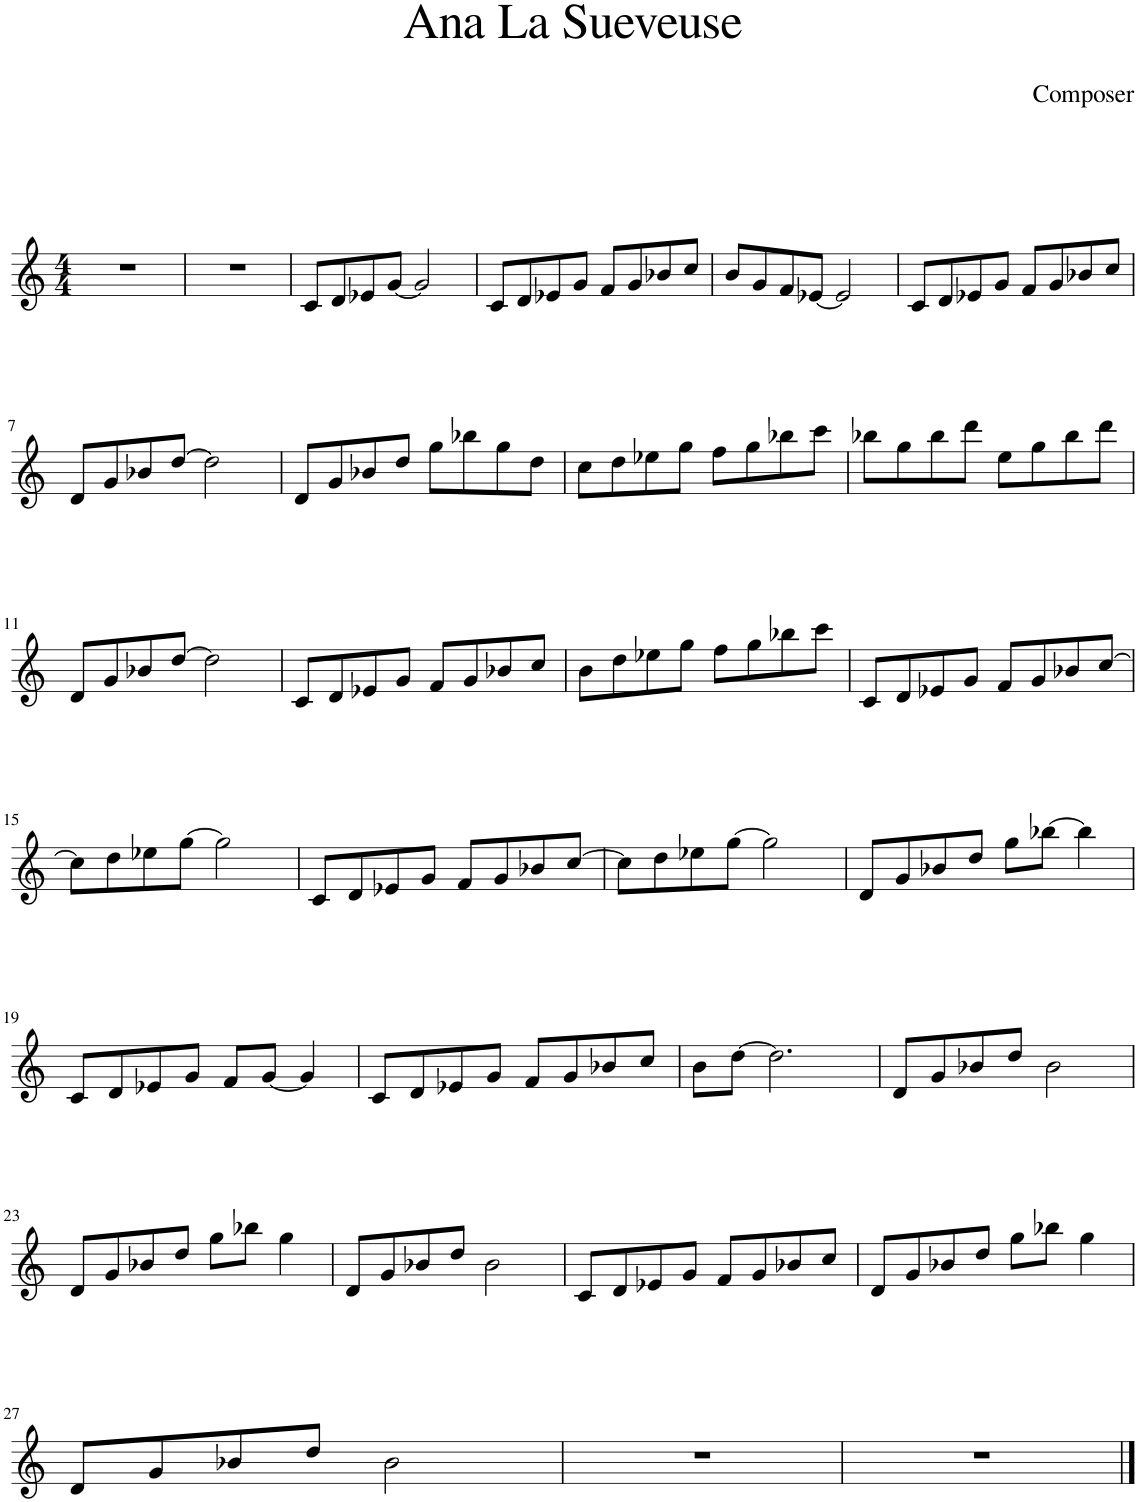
**kern
*part1
*staff1
*I"Piano
*I'Pno.
*clefG2
*k[]
*M4/4
=1
1r
=2
1r
=3
8c/L
8d/
8e-X/
[8g/J
2g/]
=4
8c/L
8d/
8e-X/
8g/J
8f/L
8g/
8b-X/
8cc/J
=5
8b/L
8g/
8f/
[8e-X/J
2e-/]
=6
8c/L
8d/
8e-X/
8g/J
8f/L
8g/
8b-X/
8cc/J
!!LO:LB:g=z
=7
8d/L
8g/
8b-X/
[8dd/J
2dd\]
=8
8d/L
8g/
8b-X/
8dd/J
8gg\L
8bb-X\
8gg\
8dd\J
=9
8cc\L
8dd\
8ee-X\
8gg\J
8ff\L
8gg\
8bb-X\
8ccc\J
=10
8bb-X\L
8gg\
8bb-\
8ddd\J
8ee\L
8gg\
8bb-\
8ddd\J
!!LO:LB:g=z
=11
8d/L
8g/
8b-X/
[8dd/J
2dd\]
=12
8c/L
8d/
8e-X/
8g/J
8f/L
8g/
8b-X/
8cc/J
=13
8b\L
8dd\
8ee-X\
8gg\J
8ff\L
8gg\
8bb-X\
8ccc\J
=14
8c/L
8d/
8e-X/
8g/J
8f/L
8g/
8b-X/
[8cc/J
!!LO:LB:g=z
=15
8cc\L]
8dd\
8ee-X\
[8gg\J
2gg\]
=16
8c/L
8d/
8e-X/
8g/J
8f/L
8g/
8b-X/
[8cc/J
=17
8cc\L]
8dd\
8ee-X\
[8gg\J
2gg\]
=18
8d/L
8g/
8b-X/
8dd/J
8gg\L
[8bb-X\J
4bb-\]
!!LO:LB:g=z
=19
8c/L
8d/
8e-X/
8g/J
8f/L
[8g/J
4g/]
=20
8c/L
8d/
8e-X/
8g/J
8f/L
8g/
8b-X/
8cc/J
=21
8b\L
[8dd\J
2.dd\]
=22
8d/L
8g/
8b-X/
8dd/J
2b-\
!!LO:LB:g=z
=23
8d/L
8g/
8b-X/
8dd/J
8gg\L
8bb-X\J
4gg\
=24
8d/L
8g/
8b-X/
8dd/J
2b-\
=25
8c/L
8d/
8e-X/
8g/J
8f/L
8g/
8b-X/
8cc/J
=26
8d/L
8g/
8b-X/
8dd/J
8gg\L
8bb-X\J
4gg\
!!LO:LB:g=z
=27
8d/L
8g/
8b-X/
8dd/J
2b-\
=28
1r
=29
1r
==
*-
